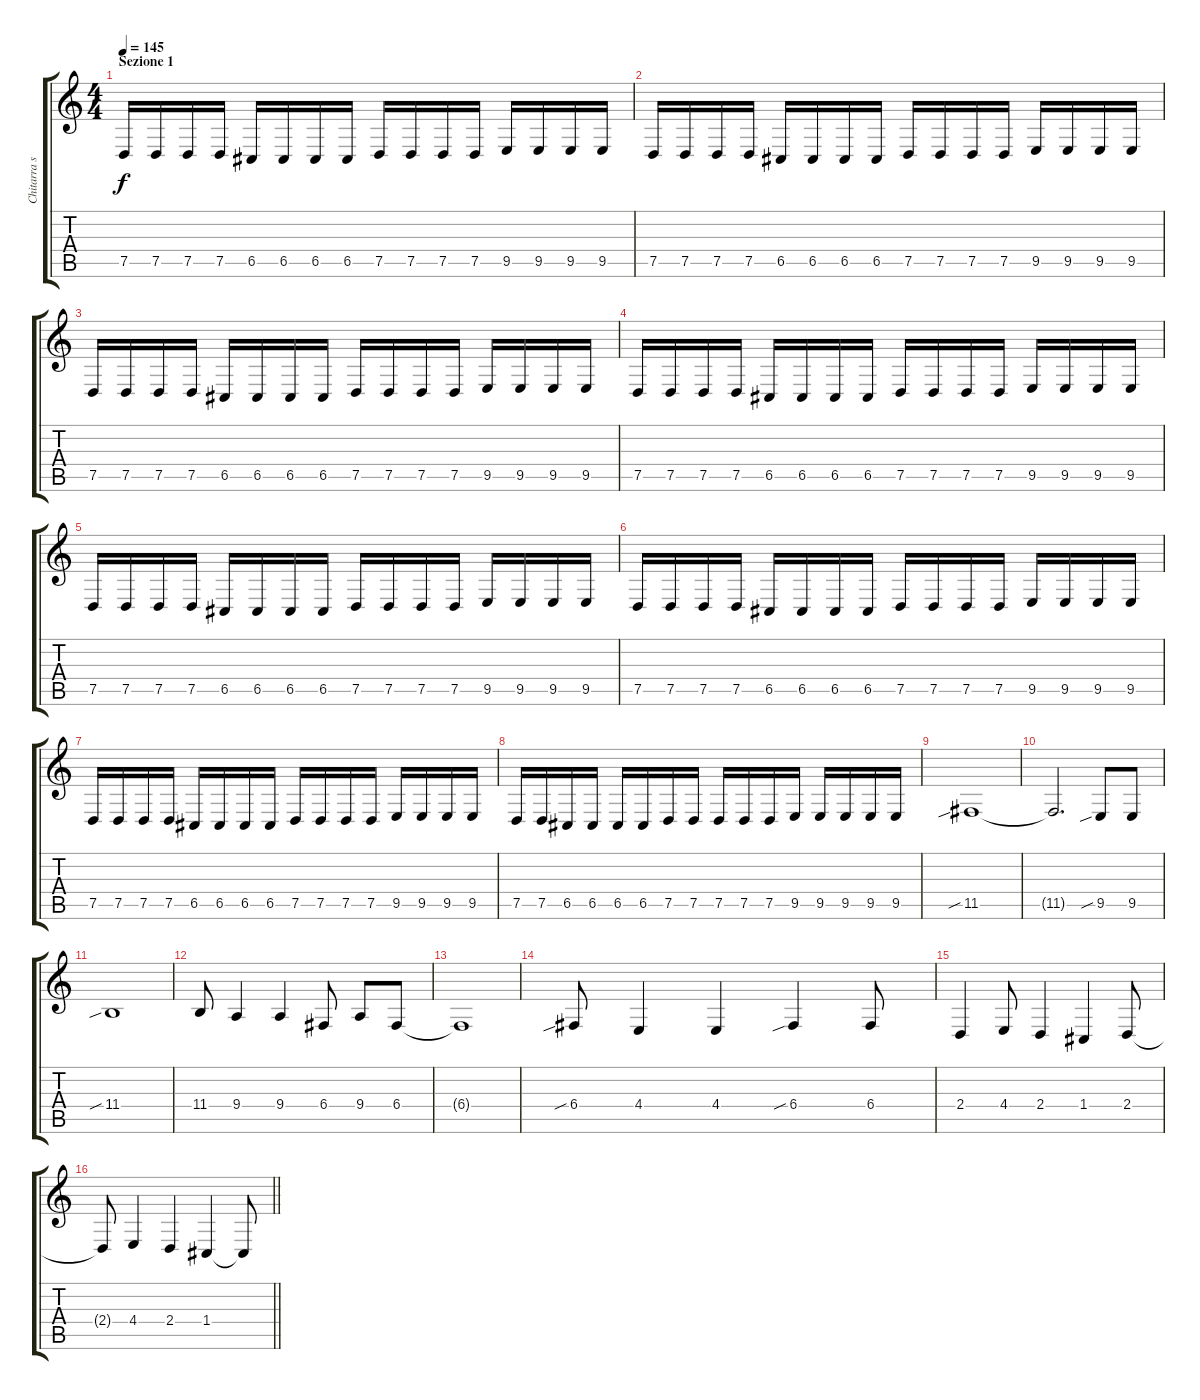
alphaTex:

\track ("Chitarra solo" "Chitarra s") {instrument acousticgrandpiano}
\staff {score tabs}
\tuning (D4 A3 F3 C3 G2 D2) {hide}
\ts (4 4)
\section ("" "Sezione 1")
\tempo 145
\clef g2
\ks c
7.5.16{dy f volume 13 instrument overdrivenguitar} 7.5.16 7.5.16 7.5.16 6.5.16 6.5.16 6.5.16 6.5.16 7.5.16 7.5.16 7.5.16 7.5.16 9.5.16 9.5.16 9.5.16 9.5.16 |
7.5.16 7.5.16 7.5.16 7.5.16 6.5.16 6.5.16 6.5.16 6.5.16 7.5.16 7.5.16 7.5.16 7.5.16 9.5.16 9.5.16 9.5.16 9.5.16 |
7.5.16 7.5.16 7.5.16 7.5.16 6.5.16 6.5.16 6.5.16 6.5.16 7.5.16 7.5.16 7.5.16 7.5.16 9.5.16 9.5.16 9.5.16 9.5.16 |
7.5.16 7.5.16 7.5.16 7.5.16 6.5.16 6.5.16 6.5.16 6.5.16 7.5.16 7.5.16 7.5.16 7.5.16 9.5.16 9.5.16 9.5.16 9.5.16 |
7.5.16 7.5.16 7.5.16 7.5.16 6.5.16 6.5.16 6.5.16 6.5.16 7.5.16 7.5.16 7.5.16 7.5.16 9.5.16 9.5.16 9.5.16 9.5.16 |
7.5.16 7.5.16 7.5.16 7.5.16 6.5.16 6.5.16 6.5.16 6.5.16 7.5.16 7.5.16 7.5.16 7.5.16 9.5.16 9.5.16 9.5.16 9.5.16 |
7.5.16 7.5.16 7.5.16 7.5.16 6.5.16 6.5.16 6.5.16 6.5.16 7.5.16 7.5.16 7.5.16 7.5.16 9.5.16 9.5.16 9.5.16 9.5.16 |
7.5.16 7.5.16 6.5.16 6.5.16 6.5.16 6.5.16 7.5.16 7.5.16 7.5.16 7.5.16 7.5.16 9.5.16 9.5.16 9.5.16 9.5.16 9.5.16 |
11.5{sib}.1{volume 16 instrument overdrivenguitar} |
11.5{t}.2{d} 9.5{sib}.8 9.5.8 |
11.4{sib}.1 |
11.4.8 9.4.4 9.4.4 6.4.8 9.4.8 6.4.8 |
6.4{t}.1 |
6.4{sib}.8 4.4.4 4.4.4 6.4{sib}.4 6.4.8 |
2.4.4 4.4.8 2.4.4 1.4.4 2.4.8 |
\barLineRight lightlight
2.4{t}.8 4.4.4 2.4.4 1.4.4 1.4{t}.8
